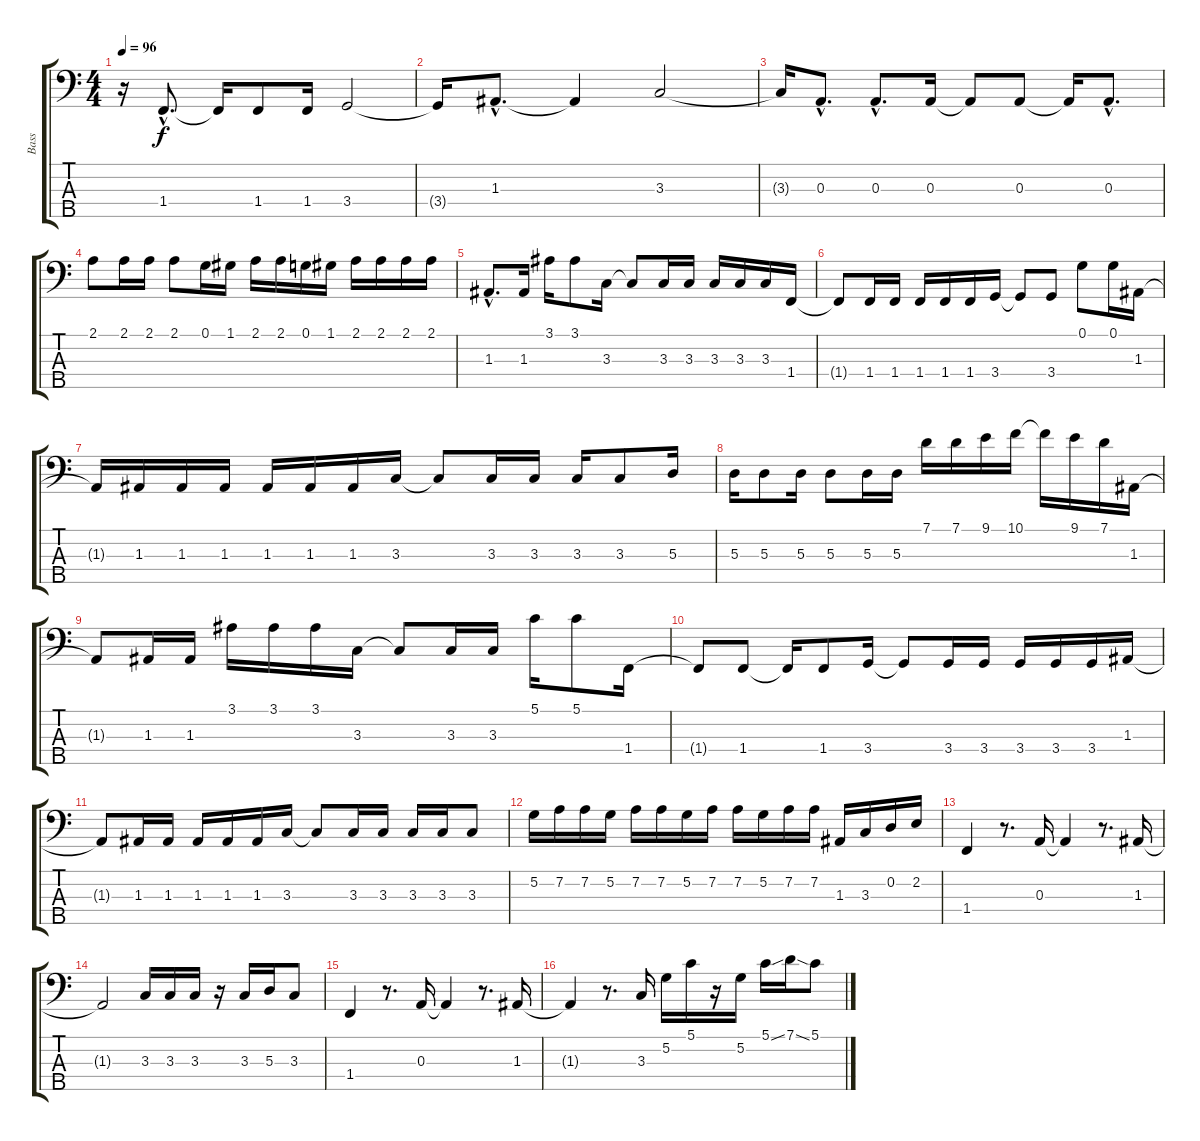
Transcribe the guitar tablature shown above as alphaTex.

\track ("Bass" "Bass") {instrument electricbassfinger}
\staff {score tabs}
\tuning (G2 D2 A1 E1 B0) {hide}
\ts (4 4)
\tempo 96
\clef f4
\ks c
r.16{dy f} 1.4{hac}.8{d} 1.4{t}.16 1.4.8 1.4.16 3.4.2 |
3.4{t}.16 1.3{hac}.8{d} 1.3{t}.4 3.3.2 |
3.3{t}.16 0.3{hac}.8{d} 0.3{hac}.8{d} 0.3.16 0.3{t}.8 0.3.8 0.3{t}.16 0.3{hac}.8{d} |
2.1.8 2.1.16 2.1.16 2.1.8 0.1.16 1.1.16 2.1.16 2.1.16 0.1.16 1.1.16 2.1.16 2.1.16 2.1.16 2.1.16 |
1.3{hac}.8{d} 1.3.16 3.1.16 3.1.8 3.3.16 3.3{t}.8 3.3.16 3.3.16 3.3.16 3.3.16 3.3.16 1.4.16 |
1.4{t}.8 1.4.16 1.4.16 1.4.16 1.4.16 1.4.16 3.4.16 3.4{t}.8 3.4.8 0.1.8 0.1.16 1.3.16 |
1.3{t}.16 1.3.16 1.3.16 1.3.16 1.3.16 1.3.16 1.3.16 3.3.16 3.3{t}.8 3.3.16 3.3.16 3.3.16 3.3.8 5.3.16 |
5.3.16 5.3.8 5.3.16 5.3.8 5.3.16 5.3.16 7.1.16 7.1.16 9.1.16 10.1.16 10.1{t}.16 9.1.16 7.1.16 1.3.16 |
1.3{t}.8 1.3.16 1.3.16 3.1.16 3.1.16 3.1.16 3.3.16 3.3{t}.8 3.3.16 3.3.16 5.1.16 5.1.8 1.4.16 |
1.4{t}.8 1.4.8 1.4{t}.16 1.4.8 3.4.16 3.4{t}.8 3.4.16 3.4.16 3.4.16 3.4.16 3.4.16 1.3.16 |
1.3{t}.8 1.3.16 1.3.16 1.3.16 1.3.16 1.3.16 3.3.16 3.3{t}.8 3.3.16 3.3.16 3.3.16 3.3.16 3.3.8 |
5.2.16 7.2.16 7.2.16 5.2.16 7.2.16 7.2.16 5.2.16 7.2.16 7.2.16 5.2.16 7.2.16 7.2.16 1.3.16 3.3.16 0.2.16 2.2.16 |
1.4.4 r.8{d} 0.3.16 0.3{t}.4 r.8{d} 1.3.16 |
1.3{t}.2 3.3.16 3.3.16 3.3.16 r.16 3.3.16 5.3.16 3.3.8 |
1.4.4 r.8{d} 0.3.16 0.3{t}.4 r.8{d} 1.3.16 |
1.3{t}.4 r.8{d} 3.3.16 5.2.16 5.1.16 r.16 5.2.16 5.1{ss}.16 7.1{ss}.16 5.1.8
